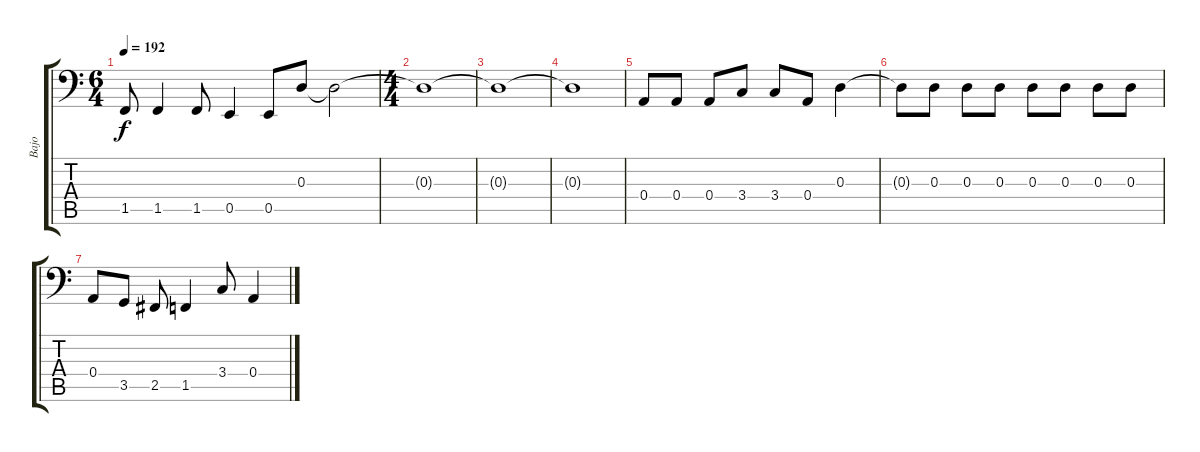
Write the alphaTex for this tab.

\track ("Bajo" "Bajo") {instrument electricbasspick}
\staff {score tabs}
\tuning (C3 G2 D2 A1 E1 B0) {hide}
\ts (6 4)
\tempo 192
\clef f4
\ks c
1.5.8{dy f} 1.5.4 1.5.8 0.5.4 0.5.8 0.3.8 0.3{t}.2 |
\ts (4 4)
0.3{t}.1 |
0.3{t}.1 |
0.3{t}.1 |
0.4.8 0.4.8 0.4.8 3.4.8 3.4.8 0.4.8 0.3.4 |
0.3{t}.8 0.3.8 0.3.8 0.3.8 0.3.8 0.3.8 0.3.8 0.3.8 |
0.4.8 3.5.8 2.5.8 1.5.4 3.4.8 0.4.4
